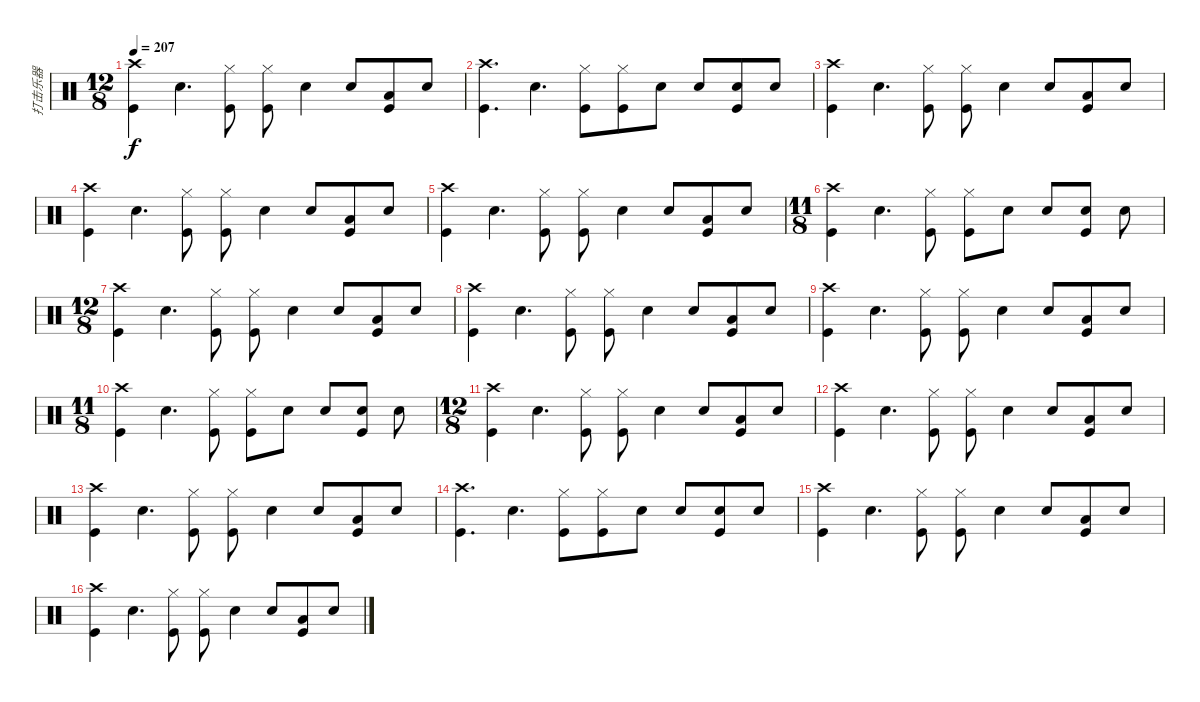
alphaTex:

\track ("打击乐器" "打击乐器") {instrument percussion}
\staff {score}
\articulation defaults
\ts (12 8)
\tempo 207
\clef neutral
\ks c
("Crash high (hit)" "Kick (hit)").4{dy f} "Snare (hit) 2".4{d} ("Hi-Hat (closed)" "Kick (hit)").8 ("Hi-Hat (closed)" "Kick (hit)").8 "Snare (hit) 2".4 "Snare (hit) 2".8 ("Low Tom (hit)" "Kick (hit)").8 "Snare (hit) 2".8 |
("Crash high (hit)" "Kick (hit)").4{d} "Snare (hit) 2".4{d} ("Hi-Hat (closed)" "Kick (hit)").8 ("Hi-Hat (closed)" "Kick (hit)").8 "Snare (hit) 2".8 "Snare (hit) 2".8 ("Snare (hit) 2" "Kick (hit)").8 "Snare (hit) 2".8 |
("Crash high (hit)" "Kick (hit)").4 "Snare (hit) 2".4{d} ("Hi-Hat (closed)" "Kick (hit)").8 ("Hi-Hat (closed)" "Kick (hit)").8 "Snare (hit) 2".4 "Snare (hit) 2".8 ("Low Tom (hit)" "Kick (hit)").8 "Snare (hit) 2".8 |
("Crash high (hit)" "Kick (hit)").4 "Snare (hit) 2".4{d} ("Hi-Hat (closed)" "Kick (hit)").8 ("Hi-Hat (closed)" "Kick (hit)").8 "Snare (hit) 2".4 "Snare (hit) 2".8 ("Low Tom (hit)" "Kick (hit)").8 "Snare (hit) 2".8 |
("Crash high (hit)" "Kick (hit)").4 "Snare (hit) 2".4{d} ("Hi-Hat (closed)" "Kick (hit)").8 ("Hi-Hat (closed)" "Kick (hit)").8 "Snare (hit) 2".4 "Snare (hit) 2".8 ("Low Tom (hit)" "Kick (hit)").8 "Snare (hit) 2".8 |
\ts (11 8)
("Crash high (hit)" "Kick (hit)").4 "Snare (hit) 2".4{d} ("Hi-Hat (closed)" "Kick (hit)").8 ("Hi-Hat (closed)" "Kick (hit)").8 "Snare (hit) 2".8 "Snare (hit) 2".8 ("Snare (hit) 2" "Kick (hit)").8 "Snare (hit) 2".8 |
\ts (12 8)
("Crash high (hit)" "Kick (hit)").4 "Snare (hit) 2".4{d} ("Hi-Hat (closed)" "Kick (hit)").8 ("Hi-Hat (closed)" "Kick (hit)").8 "Snare (hit) 2".4 "Snare (hit) 2".8 ("Low Tom (hit)" "Kick (hit)").8 "Snare (hit) 2".8 |
("Crash high (hit)" "Kick (hit)").4 "Snare (hit) 2".4{d} ("Hi-Hat (closed)" "Kick (hit)").8 ("Hi-Hat (closed)" "Kick (hit)").8 "Snare (hit) 2".4 "Snare (hit) 2".8 ("Low Tom (hit)" "Kick (hit)").8 "Snare (hit) 2".8 |
("Crash high (hit)" "Kick (hit)").4 "Snare (hit) 2".4{d} ("Hi-Hat (closed)" "Kick (hit)").8 ("Hi-Hat (closed)" "Kick (hit)").8 "Snare (hit) 2".4 "Snare (hit) 2".8 ("Low Tom (hit)" "Kick (hit)").8 "Snare (hit) 2".8 |
\ts (11 8)
("Crash high (hit)" "Kick (hit)").4 "Snare (hit) 2".4{d} ("Hi-Hat (closed)" "Kick (hit)").8 ("Hi-Hat (closed)" "Kick (hit)").8 "Snare (hit) 2".8 "Snare (hit) 2".8 ("Snare (hit) 2" "Kick (hit)").8 "Snare (hit) 2".8 |
\ts (12 8)
("Crash high (hit)" "Kick (hit)").4 "Snare (hit) 2".4{d} ("Hi-Hat (closed)" "Kick (hit)").8 ("Hi-Hat (closed)" "Kick (hit)").8 "Snare (hit) 2".4 "Snare (hit) 2".8 ("Low Tom (hit)" "Kick (hit)").8 "Snare (hit) 2".8 |
("Crash high (hit)" "Kick (hit)").4 "Snare (hit) 2".4{d} ("Hi-Hat (closed)" "Kick (hit)").8 ("Hi-Hat (closed)" "Kick (hit)").8 "Snare (hit) 2".4 "Snare (hit) 2".8 ("Low Tom (hit)" "Kick (hit)").8 "Snare (hit) 2".8 |
("Crash high (hit)" "Kick (hit)").4 "Snare (hit) 2".4{d} ("Hi-Hat (closed)" "Kick (hit)").8 ("Hi-Hat (closed)" "Kick (hit)").8 "Snare (hit) 2".4 "Snare (hit) 2".8 ("Low Tom (hit)" "Kick (hit)").8 "Snare (hit) 2".8 |
("Crash high (hit)" "Kick (hit)").4{d} "Snare (hit) 2".4{d} ("Hi-Hat (closed)" "Kick (hit)").8 ("Hi-Hat (closed)" "Kick (hit)").8 "Snare (hit) 2".8 "Snare (hit) 2".8 ("Snare (hit) 2" "Kick (hit)").8 "Snare (hit) 2".8 |
("Crash high (hit)" "Kick (hit)").4 "Snare (hit) 2".4{d} ("Hi-Hat (closed)" "Kick (hit)").8 ("Hi-Hat (closed)" "Kick (hit)").8 "Snare (hit) 2".4 "Snare (hit) 2".8 ("Low Tom (hit)" "Kick (hit)").8 "Snare (hit) 2".8 |
("Crash high (hit)" "Kick (hit)").4 "Snare (hit) 2".4{d} ("Hi-Hat (closed)" "Kick (hit)").8 ("Hi-Hat (closed)" "Kick (hit)").8 "Snare (hit) 2".4 "Snare (hit) 2".8 ("Low Tom (hit)" "Kick (hit)").8 "Snare (hit) 2".8
